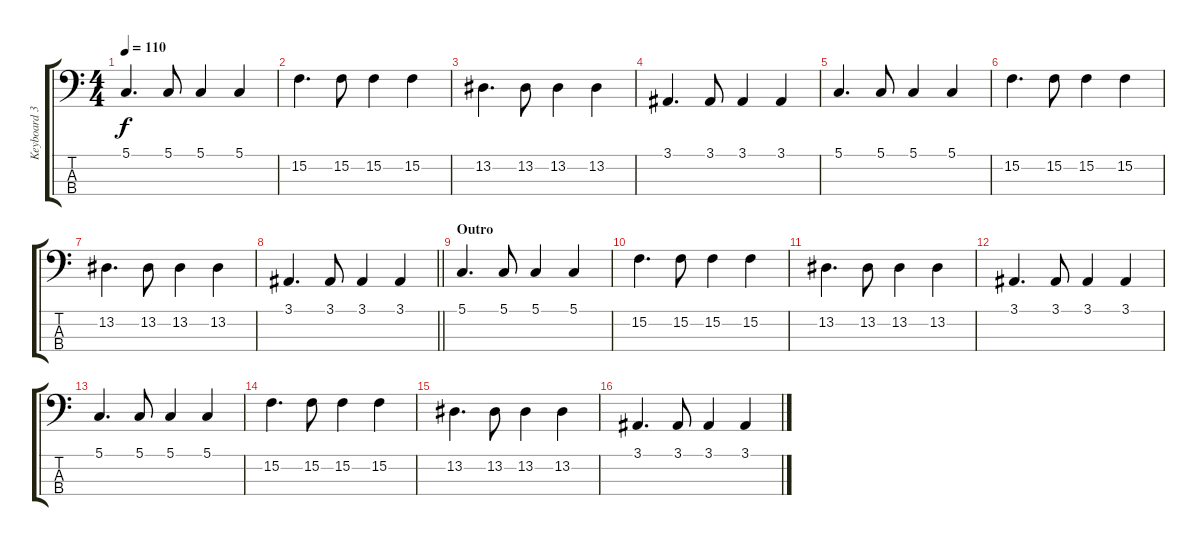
\track ("Keyboard 3 (Low)" "Keyboard 3") {instrument stringensemble1}
\staff {score tabs}
\tuning (G2 D2 A1 E1) {hide}
\ts (4 4)
\tempo 110
\clef f4
\ks c
5.1.4{d dy f} 5.1.8 5.1.4 5.1.4 |
15.2.4{d} 15.2.8 15.2.4 15.2.4 |
13.2.4{d} 13.2.8 13.2.4 13.2.4 |
3.1.4{d} 3.1.8 3.1.4 3.1.4 |
5.1.4{d} 5.1.8 5.1.4 5.1.4 |
15.2.4{d} 15.2.8 15.2.4 15.2.4 |
13.2.4{d} 13.2.8 13.2.4 13.2.4 |
\barLineRight lightlight
3.1.4{d} 3.1.8 3.1.4 3.1.4 |
\section ("" "Outro")
5.1.4{d} 5.1.8 5.1.4 5.1.4 |
15.2.4{d} 15.2.8 15.2.4 15.2.4 |
13.2.4{d} 13.2.8 13.2.4 13.2.4 |
3.1.4{d} 3.1.8 3.1.4 3.1.4 |
5.1.4{d} 5.1.8 5.1.4 5.1.4 |
15.2.4{d} 15.2.8 15.2.4 15.2.4 |
13.2.4{d} 13.2.8 13.2.4 13.2.4 |
3.1.4{d} 3.1.8 3.1.4 3.1.4
